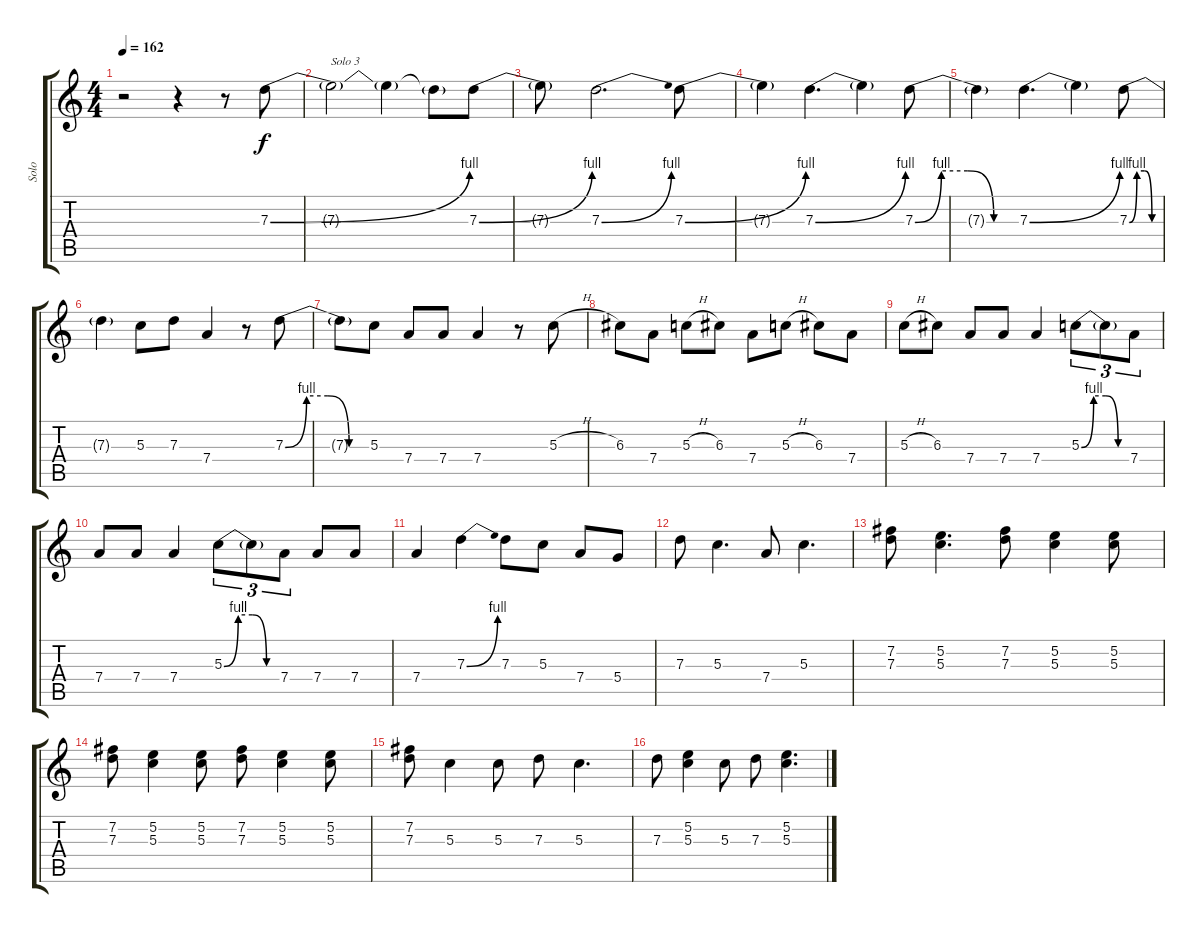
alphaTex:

\track ("Solo" "Solo") {instrument distortionguitar}
\staff {score tabs}
\tuning (E4 B3 G3 D3 A2 E2) {hide}
\ts (4 4)
\tempo 162
\clef g2
\ks c
r.2{dy f} r.4 r.8 7.3{be (bend 0 0 60 4)}.8 |
7.3{t}.2{txt "Solo 3"} 7.3{t}.4 7.3{t}.8 7.3{be (bend 0 0 60 4)}.8 |
7.3{t}.8 7.3{be (bend 0 0 60 4)}.2{d} 7.3{be (bend 0 0 60 4)}.8 |
7.3{t}.4 7.3{be (bend 0 0 60 4)}.4{d} 7.3{t}.4 7.3{be (custom 0 0 15 4 30 4 45 0 60 0)}.8 |
7.3{t}.4 7.3{be (bend 0 0 60 4)}.4{d} 7.3{t}.4 7.3{be (custom 0 0 15 4 30 4 45 0 60 0)}.8 |
7.3{t}.4 5.3.8 7.3.8 7.4.4 r.8 7.3{be (custom 0 0 15 4 30 4 45 0 60 0)}.8 |
7.3{t}.8 5.3.8 7.4.8 7.4.8 7.4.4 r.8 5.3{h}.8 |
6.3.8 7.4.8 5.3{h}.8 6.3.8 7.4.8 5.3{h}.8 6.3.8 7.4.8 |
5.3{h}.8 6.3.8 7.4.8 7.4.8 7.4.4 5.3{be (custom 0 0 15 4 30 4 45 0 60 0)}.8{tu (3 2)} 5.3{t}.8{tu (3 2)} 7.4.8{tu (3 2)} |
7.4.8 7.4.8 7.4.4 5.3{be (custom 0 0 15 4 30 4 45 0 60 0)}.8{tu (3 2)} 5.3{t}.8{tu (3 2)} 7.4.8{tu (3 2)} 7.4.8 7.4.8 |
7.4.4 7.3{be (bend 0 0 60 4)}.4 7.3.8 5.3.8 7.4.8 5.4.8 |
7.3.8 5.3.4{d} 7.4.8 5.3.4{d} |
(7.2 7.3).8 (5.2 5.3).4{d} (7.2 7.3).8 (5.2 5.3).4 (5.2 5.3).8 |
(7.2 7.3).8 (5.2 5.3).4 (5.2 5.3).8 (7.2 7.3).8 (5.2 5.3).4 (5.2 5.3).8 |
(7.2 7.3).8 5.3.4 5.3.8 7.3.8 5.3.4{d} |
7.3.8 (5.2 5.3).4 5.3.8 7.3.8 (5.2 5.3).4{d}
